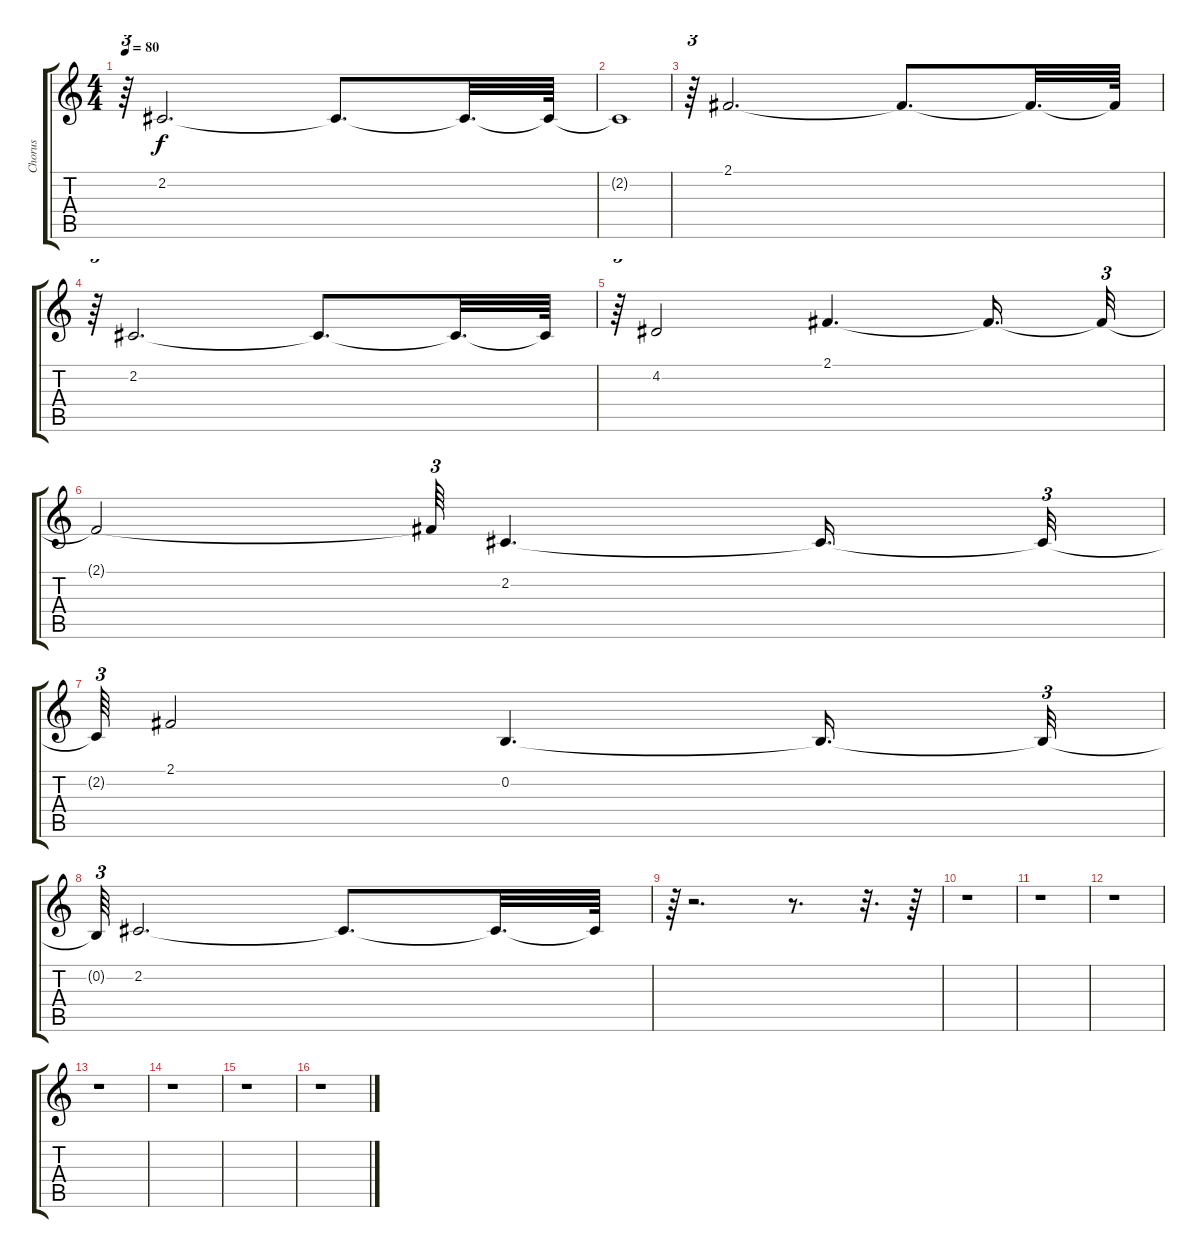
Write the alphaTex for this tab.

\track ("Chorus" "Chorus") {instrument pad2warm}
\staff {score tabs}
\tuning (E4 B3 G3 D3 A2 E2) {hide}
\ts (4 4)
\tempo 80
\clef g2
\ks c
r.64{tu (3 2) dy f} 2.2.2{d} 2.2{t}.8{d} 2.2{t}.32{d} 2.2{t}.64 |
2.2{t}.1 |
r.64{tu (3 2)} 2.1.2{d} 2.1{t}.8{d} 2.1{t}.32{d} 2.1{t}.64 |
r.64{tu (3 2)} 2.2.2{d} 2.2{t}.8{d} 2.2{t}.32{d} 2.2{t}.64 |
r.64{tu (3 2)} 4.2.2 2.1.4{d} 2.1{t}.16{d} 2.1{t}.32{tu (3 2)} |
2.1{t}.2 2.1{t}.64{tu (3 2)} 2.2.4{d} 2.2{t}.16{d} 2.2{t}.32{tu (3 2)} |
2.2{t}.64{tu (3 2)} 2.1.2 0.2.4{d} 0.2{t}.16{d} 0.2{t}.32{tu (3 2)} |
0.2{t}.64{tu (3 2)} 2.2.2{d} 2.2{t}.8{d} 2.2{t}.32{d} 2.2{t}.64 |
r.64{tu (3 2)} r.2{d} r.8{d} r.32{d} r.64 |
r.1 |
r.1 |
r.1 |
r.1 |
r.1 |
r.1 |
r.1
